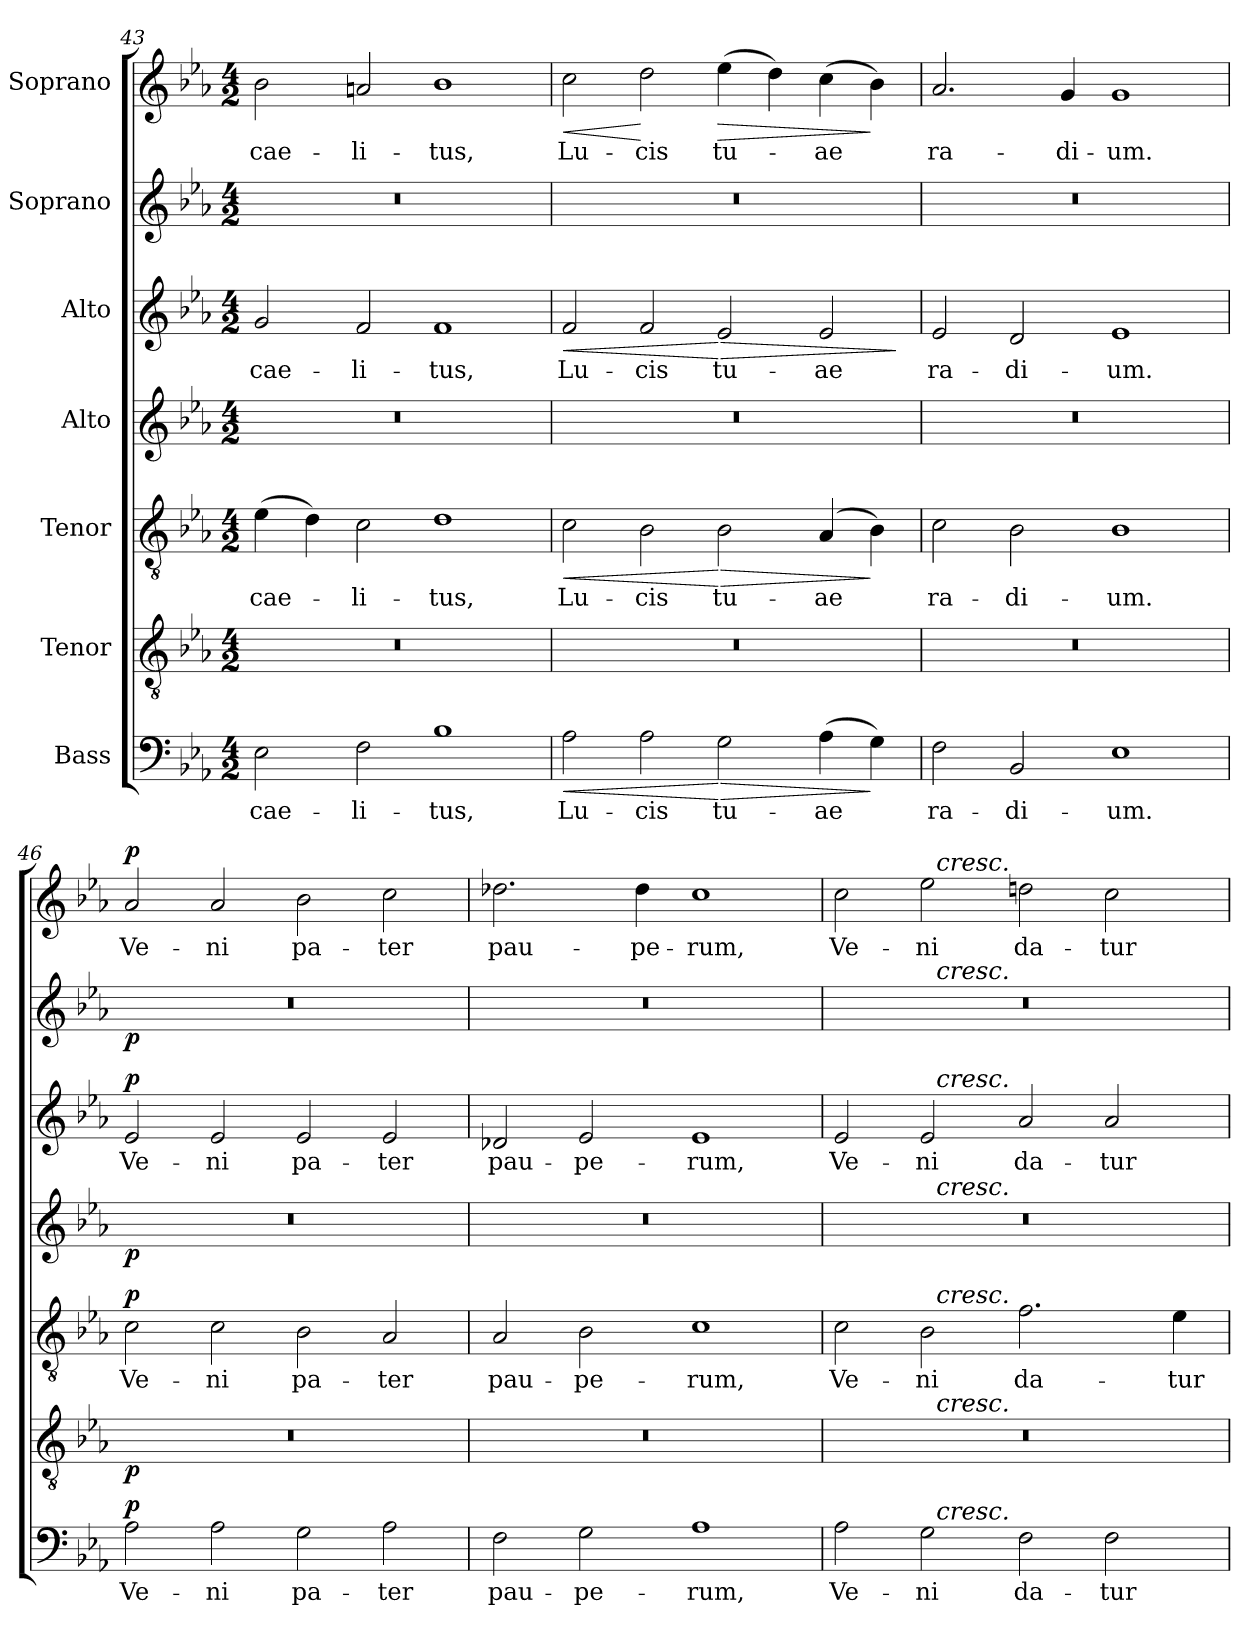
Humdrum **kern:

**kern	**text	**dynam	**kern	**dynam	**kern	**text	**dynam	**kern	**dynam	**kern	**text	**dynam	**kern	**dynam	**kern	**text	**dynam
*part7	*part7	*part7	*part6	*part6	*part5	*part5	*part5	*part4	*part4	*part3	*part3	*part3	*part2	*part2	*part1	*part1	*part1
*staff7	*staff7	*staff7	*staff6	*staff6	*staff5	*staff5	*staff5	*staff4	*staff4	*staff3	*staff3	*staff3	*staff2	*staff2	*staff1	*staff1	*staff1
*I"Bass	*	*	*I"Tenor	*	*I"Tenor	*	*	*I"Alto	*	*I"Alto	*	*	*I"Soprano	*	*I"Soprano	*	*
*clefF4	*	*	*clefGv2	*	*clefGv2	*	*	*clefG2	*	*clefG2	*	*	*clefG2	*	*clefG2	*	*
*k[b-e-a-]	*	*	*k[b-e-a-]	*	*k[b-e-a-]	*	*	*k[b-e-a-]	*	*k[b-e-a-]	*	*	*k[b-e-a-]	*	*k[b-e-a-]	*	*
*E-:	*	*	*E-:	*	*E-:	*	*	*E-:	*	*E-:	*	*	*E-:	*	*E-:	*	*
*M4/2	*	*	*M4/2	*	*M4/2	*	*	*M4/2	*	*M4/2	*	*	*M4/2	*	*M4/2	*	*
=43	=43	=43	=43	=43	=43	=43	=43	=43	=43	=43	=43	=43	=43	=43	=43	=43	=43
!	!LO:LY:b	!	!	!	!	!LO:LY:b	!	!	!	!	!LO:LY:b	!	!	!	!	!LO:LY:b	!
2E-\	cae-	.	0r	.	(>4e-\	cae-	.	0r	.	2g/	cae-	.	0r	.	2b-\	cae-	.
.	.	.	.	.	4d\)	.	.	.	.	.	.	.	.	.	.	.	.
!	!LO:LY:b	!	!	!	!	!LO:LY:b	!	!	!	!	!LO:LY:b	!	!	!	!	!LO:LY:b	!
2F\	-li-	.	.	.	2c\	-li-	.	.	.	2f/	-li-	.	.	.	2an/	-li-	.
!	!LO:LY:b	!	!	!	!	!LO:LY:b	!	!	!	!	!LO:LY:b	!	!	!	!	!LO:LY:b	!
1B-	-tus,	.	.	.	1d	-tus,	.	.	.	1f	-tus,	.	.	.	1b-	-tus,	.
=44	=44	=44	=44	=44	=44	=44	=44	=44	=44	=44	=44	=44	=44	=44	=44	=44	=44
!	!LO:LY:b	!LO:HP:b	!	!	!	!LO:LY:b	!LO:HP:b	!	!	!	!LO:LY:b	!LO:HP:b	!	!	!	!LO:LY:b	!LO:HP:b
2A-\	Lu-	<	0r	.	2c\	Lu-	<	0r	.	2f/	Lu-	<	0r	.	2cc\	Lu-	<
!	!LO:LY:b	!	!	!	!	!LO:LY:b	!	!	!	!	!LO:LY:b	!	!	!	!	!LO:LY:b	!
2A-\	-cis	.	.	.	2B-\	-cis	.	.	.	2f/	-cis	.	.	.	2dd\	-cis	[
!	!LO:LY:b	!LO:HP:n=1:b	!	!	!	!LO:LY:b	!LO:HP:n=1:b	!	!	!	!LO:LY:b	!LO:HP:n=1:b	!	!	!	!LO:LY:b	!LO:HP:b
2G\	tu-	[ >	.	.	2B-\	tu-	[ >	.	.	2e-/	tu-	[ >	.	.	(>4ee-\	tu-	>
.	.	.	.	.	.	.	.	.	.	.	.	.	.	.	4dd\)	.	.
!	!LO:LY:b	!	!	!	!	!LO:LY:b	!	!	!	!	!LO:LY:b	!	!	!	!	!LO:LY:b	!
(>4A-\	-ae	.	.	.	(4A-/	-ae	.	.	.	2e-/	-ae	.	.	.	(>4cc\	-ae	.
4G\)	.	]	.	.	4B-\)	.	]	.	.	.	.	.	.	.	4b-\)	.	]
.	.	.	.	.	.	.	.	.	.	.	.	]	.	.	.	.	.
=45	=45	=45	=45	=45	=45	=45	=45	=45	=45	=45	=45	=45	=45	=45	=45	=45	=45
!	!LO:LY:b	!	!	!	!	!LO:LY:b	!	!	!	!	!LO:LY:b	!	!	!	!	!LO:LY:b	!
2F\	ra-	.	0r	.	2c\	ra-	.	0r	.	2e-/	ra-	.	0r	.	2.a-/	ra-	.
!	!LO:LY:b	!	!	!	!	!LO:LY:b	!	!	!	!	!LO:LY:b	!	!	!	!	!	!
2BB-/	-di-	.	.	.	2B-\	-di-	.	.	.	2d/	-di-	.	.	.	.	.	.
!	!	!	!	!	!	!	!	!	!	!	!	!	!	!	!	!LO:LY:b	!
.	.	.	.	.	.	.	.	.	.	.	.	.	.	.	4g/	-di-	.
!	!LO:LY:b	!	!	!	!	!LO:LY:b	!	!	!	!	!LO:LY:b	!	!	!	!	!LO:LY:b	!
1E-	-um.	.	.	.	1B-	-um.	.	.	.	1e-	-um.	.	.	.	1g	-um.	.
!!LO:LB:g=z
=46	=46	=46	=46	=46	=46	=46	=46	=46	=46	=46	=46	=46	=46	=46	=46	=46	=46
!	!LO:LY:b	!LO:DY:b	!	!LO:DY:b	!	!LO:LY:b	!LO:DY:b	!	!LO:DY:b	!	!LO:LY:b	!LO:DY:b	!	!LO:DY:b	!	!LO:LY:b	!LO:DY:b
2A-\	Ve-	p	0r	p	2c\	Ve-	p	0r	p	2e-/	Ve-	p	0r	p	2a-/	Ve-	p
!	!LO:LY:b	!	!	!	!	!LO:LY:b	!	!	!	!	!LO:LY:b	!	!	!	!	!LO:LY:b	!
2A-\	-ni	.	.	.	2c\	-ni	.	.	.	2e-/	-ni	.	.	.	2a-/	-ni	.
!	!LO:LY:b	!	!	!	!	!LO:LY:b	!	!	!	!	!LO:LY:b	!	!	!	!	!LO:LY:b	!
2G\	pa-	.	.	.	2B-\	pa-	.	.	.	2e-/	pa-	.	.	.	2b-\	pa-	.
!	!LO:LY:b	!	!	!	!	!LO:LY:b	!	!	!	!	!LO:LY:b	!	!	!	!	!LO:LY:b	!
2A-\	-ter	.	.	.	2A-/	-ter	.	.	.	2e-/	-ter	.	.	.	2cc\	-ter	.
=47	=47	=47	=47	=47	=47	=47	=47	=47	=47	=47	=47	=47	=47	=47	=47	=47	=47
!	!LO:LY:b	!	!	!	!	!LO:LY:b	!	!	!	!	!LO:LY:b	!	!	!	!	!LO:LY:b	!
2F\	pau-	.	0r	.	2A-/	pau-	.	0r	.	2d-X/	pau-	.	0r	.	2.dd-X\	pau-	.
!	!LO:LY:b	!	!	!	!	!LO:LY:b	!	!	!	!	!LO:LY:b	!	!	!	!	!	!
2G\	-pe-	.	.	.	2B-\	-pe-	.	.	.	2e-/	-pe-	.	.	.	.	.	.
!	!	!	!	!	!	!	!	!	!	!	!	!	!	!	!	!LO:LY:b	!
.	.	.	.	.	.	.	.	.	.	.	.	.	.	.	4dd-\	-pe-	.
!	!LO:LY:b	!	!	!	!	!LO:LY:b	!	!	!	!	!LO:LY:b	!	!	!	!	!LO:LY:b	!
1A-	-rum,	.	.	.	1c	-rum,	.	.	.	1e-	-rum,	.	.	.	1cc	-rum,	.
=48	=48	=48	=48	=48	=48	=48	=48	=48	=48	=48	=48	=48	=48	=48	=48	=48	=48
!	!LO:LY:b	!	!	!	!	!LO:LY:b	!	!	!	!	!LO:LY:b	!	!	!	!	!LO:LY:b	!
*^	*	*	*^	*	*^	*	*	*^	*	*^	*	*	*^	*	*^	*	*
2A-\	2ryy	Ve-	.	0r	2ryy	.	2c\	2ryy	Ve-	.	0r	2ryy	.	2e-/	2ryy	Ve-	.	0r	2ryy	.	2cc\	2ryy	Ve-	.
!	!	!LO:LY:b	!	!	!	!	!	!	!LO:LY:b	!	!	!	!	!	!	!LO:LY:b	!	!	!	!	!	!	!LO:LY:b	!
2G\	32ryy	-ni	.	.	32ryy	.	2B-\	32ryy	-ni	.	.	32ryy	.	2e-/	32ryy	-ni	.	.	32ryy	.	2ee-\	32ryy	-ni	.
!	!	!	!	!	!	!	!	!	!	!	!	!	!	!	!	!	!	!	!	!	!	!LO:TX:a:i:t=cresc.	!	!
!	!	!	!	!	!	!	!	!	!	!	!	!	!	!	!	!	!	!	!LO:TX:a:i:t=cresc.	!	!	!	!	!
!	!	!	!	!	!	!	!	!	!	!	!	!	!	!	!LO:TX:a:i:t=cresc.	!	!	!	!	!	!	!	!	!
!	!	!	!	!	!	!	!	!	!	!	!	!LO:TX:a:i:t=cresc.	!	!	!	!	!	!	!	!	!	!	!	!
!	!	!	!	!	!	!	!	!LO:TX:a:i:t=cresc.	!	!	!	!	!	!	!	!	!	!	!	!	!	!	!	!
!	!	!	!	!	!LO:TX:a:i:t=cresc.	!	!	!	!	!	!	!	!	!	!	!	!	!	!	!	!	!	!	!
!	!LO:TX:a:i:t=cresc.	!	!	!	!	!	!	!	!	!	!	!	!	!	!	!	!	!	!	!	!	!	!	!
.	1ryy	.	.	.	1ryy	.	.	1ryy	.	.	.	1ryy	.	.	1ryy	.	.	.	1ryy	.	.	1ryy	.	.
!	!	!LO:LY:b	!	!	!	!	!	!	!LO:LY:b	!	!	!	!	!	!	!LO:LY:b	!	!	!	!	!	!	!LO:LY:b	!
2F\	.	da-	.	.	.	.	2.f\	.	da-	.	.	.	.	2a-/	.	da-	.	.	.	.	2ddn\	.	da-	.
!	!	!LO:LY:b	!	!	!	!	!	!	!	!	!	!	!	!	!	!LO:LY:b	!	!	!	!	!	!	!LO:LY:b	!
2F\	.	-tur	.	.	.	.	.	.	.	.	.	.	.	2a-/	.	-tur	.	.	.	.	2cc\	.	-tur	.
.	4...ryy	.	.	.	4...ryy	.	.	4...ryy	.	.	.	4...ryy	.	.	4...ryy	.	.	.	4...ryy	.	.	4...ryy	.	.
!	!	!	!	!	!	!	!	!	!LO:LY:b	!	!	!	!	!	!	!	!	!	!	!	!	!	!	!
.	.	.	.	.	.	.	4e-\	.	-tur	.	.	.	.	.	.	.	.	.	.	.	.	.	.	.
*v	*v	*	*	*	*	*	*v	*v	*	*	*v	*v	*	*v	*v	*	*	*v	*v	*	*v	*v	*	*
*	*	*	*v	*v	*	*	*	*	*	*	*	*	*	*	*	*	*	*
=	=	=	=	=	=	=	=	=	=	=	=	=	=	=	=	=	=
*-	*-	*-	*-	*-	*-	*-	*-	*-	*-	*-	*-	*-	*-	*-	*-	*-	*-
